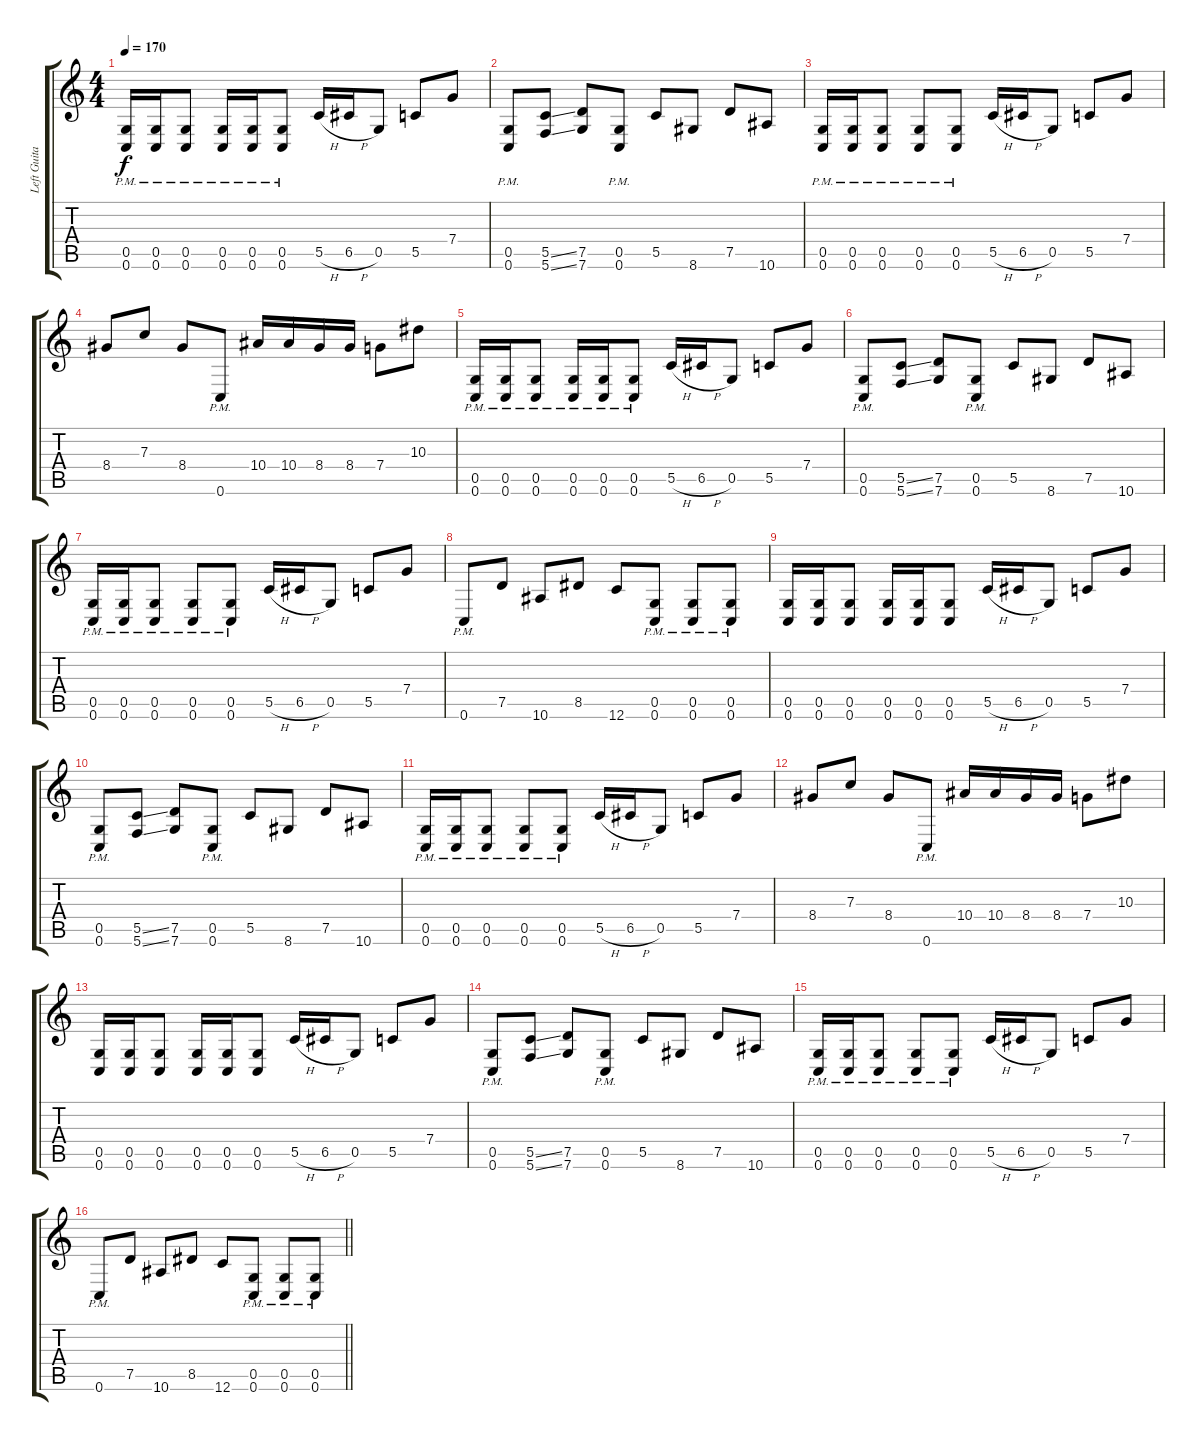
\track ("Left Guitar" "Left Guita") {instrument distortionguitar}
\staff {score tabs}
\tuning (D4 A3 F3 C3 G2 C2) {hide}
\ts (4 4)
\tempo 170
\clef g2
\ks c
(0.5{pm} 0.6{pm}).16{dy f} (0.5{pm} 0.6{pm}).16 (0.5{pm} 0.6{pm}).8 (0.5{pm} 0.6{pm}).16 (0.5{pm} 0.6{pm}).16 (0.5{pm} 0.6{pm}).8 5.5{h}.16 6.5{h}.16 0.5.8 5.5.8 7.4.8 |
(0.5{pm} 0.6{pm}).8 (5.5{ss} 5.6{ss}).8 (7.5 7.6).8 (0.5{pm} 0.6{pm}).8 5.5.8 8.6.8 7.5.8 10.6.8 |
(0.5{pm} 0.6{pm}).16 (0.5{pm} 0.6{pm}).16 (0.5{pm} 0.6{pm}).8 (0.5{pm} 0.6{pm}).8 (0.5{pm} 0.6{pm}).8 5.5{h}.16 6.5{h}.16 0.5.8 5.5.8 7.4.8 |
8.4.8 7.3.8 8.4.8 0.6{pm}.8 10.4.16 10.4.16 8.4.16 8.4.16 7.4.8 10.3.8 |
(0.5{pm} 0.6{pm}).16 (0.5{pm} 0.6{pm}).16 (0.5{pm} 0.6{pm}).8 (0.5{pm} 0.6{pm}).16 (0.5{pm} 0.6{pm}).16 (0.5{pm} 0.6{pm}).8 5.5{h}.16 6.5{h}.16 0.5.8 5.5.8 7.4.8 |
(0.5{pm} 0.6{pm}).8 (5.5{ss} 5.6{ss}).8 (7.5 7.6).8 (0.5{pm} 0.6{pm}).8 5.5.8 8.6.8 7.5.8 10.6.8 |
(0.5{pm} 0.6{pm}).16 (0.5{pm} 0.6{pm}).16 (0.5{pm} 0.6{pm}).8 (0.5{pm} 0.6{pm}).8 (0.5{pm} 0.6{pm}).8 5.5{h}.16 6.5{h}.16 0.5.8 5.5.8 7.4.8 |
0.6{pm}.8 7.5.8 10.6.8 8.5.8 12.6.8 (0.5{pm} 0.6{pm}).8 (0.5{pm} 0.6{pm}).8 (0.5{pm} 0.6{pm}).8 |
(0.5 0.6).16 (0.5 0.6).16 (0.5 0.6).8 (0.5 0.6).16 (0.5 0.6).16 (0.5 0.6).8 5.5{h}.16 6.5{h}.16 0.5.8 5.5.8 7.4.8 |
(0.5{pm} 0.6{pm}).8 (5.5{ss} 5.6{ss}).8 (7.5 7.6).8 (0.5{pm} 0.6{pm}).8 5.5.8 8.6.8 7.5.8 10.6.8 |
(0.5{pm} 0.6{pm}).16 (0.5{pm} 0.6{pm}).16 (0.5{pm} 0.6{pm}).8 (0.5{pm} 0.6{pm}).8 (0.5{pm} 0.6{pm}).8 5.5{h}.16 6.5{h}.16 0.5.8 5.5.8 7.4.8 |
8.4.8 7.3.8 8.4.8 0.6{pm}.8 10.4.16 10.4.16 8.4.16 8.4.16 7.4.8 10.3.8 |
(0.5 0.6).16 (0.5 0.6).16 (0.5 0.6).8 (0.5 0.6).16 (0.5 0.6).16 (0.5 0.6).8 5.5{h}.16 6.5{h}.16 0.5.8 5.5.8 7.4.8 |
(0.5{pm} 0.6{pm}).8 (5.5{ss} 5.6{ss}).8 (7.5 7.6).8 (0.5{pm} 0.6{pm}).8 5.5.8 8.6.8 7.5.8 10.6.8 |
(0.5{pm} 0.6{pm}).16 (0.5{pm} 0.6{pm}).16 (0.5{pm} 0.6{pm}).8 (0.5{pm} 0.6{pm}).8 (0.5{pm} 0.6{pm}).8 5.5{h}.16 6.5{h}.16 0.5.8 5.5.8 7.4.8 |
\barLineRight lightlight
0.6{pm}.8 7.5.8 10.6.8 8.5.8 12.6.8 (0.5{pm} 0.6{pm}).8 (0.5{pm} 0.6{pm}).8 (0.5{pm} 0.6{pm}).8
